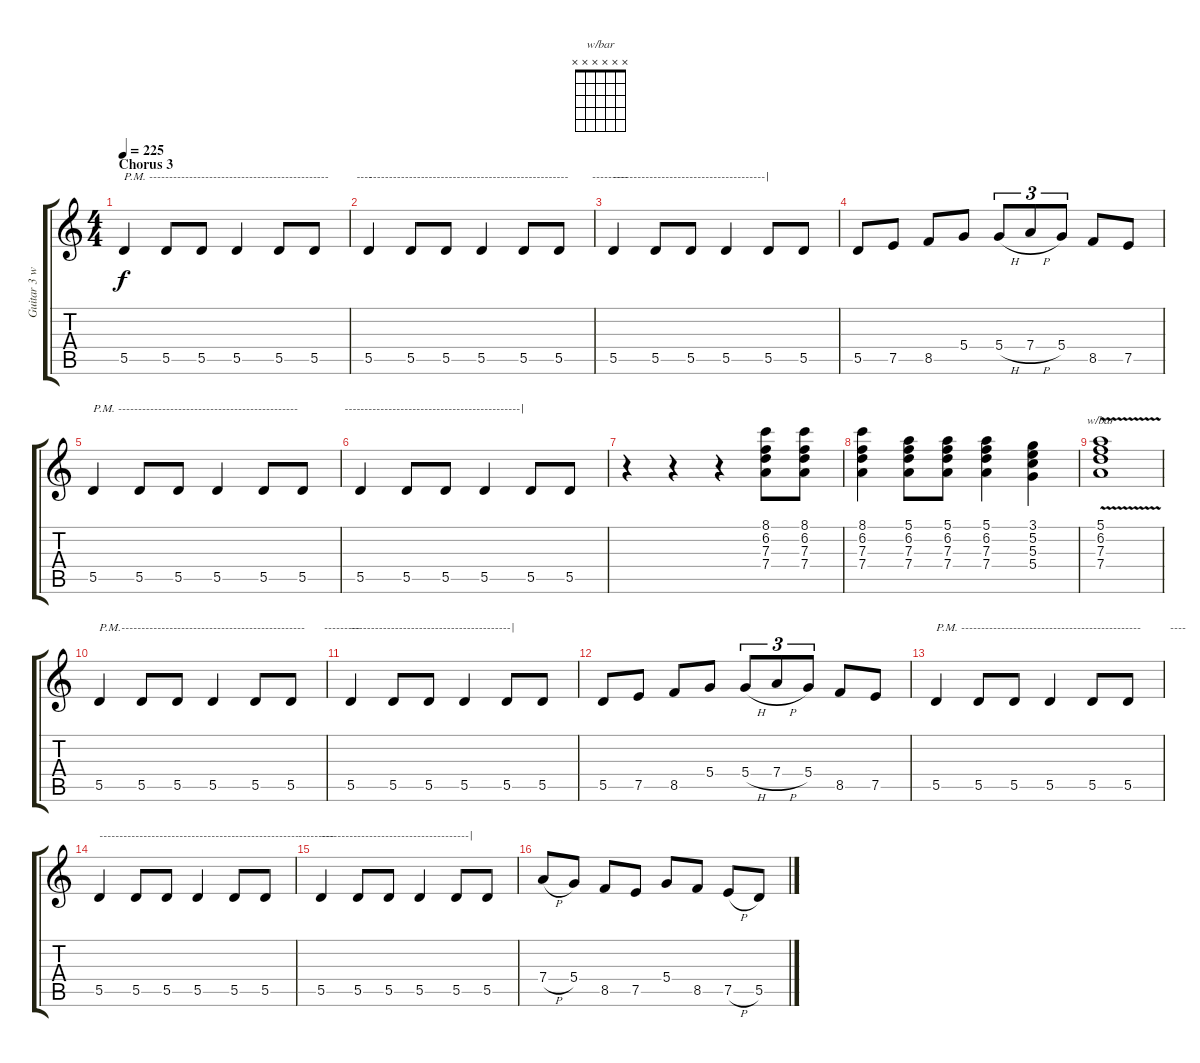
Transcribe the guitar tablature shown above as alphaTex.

\track ("Guitar 3 w/Distortion" "Guitar 3 w") {instrument distortionguitar}
\staff {score tabs}
\tuning (E4 B3 G3 D3 A2 E2) {hide}
\chord ("w/bar" x x x x x x)
\ts (4 4)
\section ("" "Chorus 3")
\tempo 225
\clef g2
\ks c
5.5.4{txt "P.M. ---------------------------------------------" dy f volume 7 balance 12} 5.5.8 5.5.8 5.5.4 5.5.8 5.5.8{txt "              ----"} |
5.5.4{txt "--------------------------------------------------"} 5.5.8 5.5.8 5.5.4 5.5.8 5.5.8{txt "           ---------"} |
5.5.4{txt "--------------------------------------|"} 5.5.8 5.5.8 5.5.4 5.5.8 5.5.8 |
5.5.8 7.5.8 8.5.8 5.4.8 5.4{h}.8{tu (3 2)} 7.4{h}.8{tu (3 2)} 5.4.8{tu (3 2)} 8.5.8 7.5.8 |
5.5.4{txt "P.M. ---------------------------------------------"} 5.5.8 5.5.8 5.5.4 5.5.8 5.5.8{txt "              ----"} |
5.5.4{txt "----------------------------------------|"} 5.5.8 5.5.8 5.5.4 5.5.8 5.5.8 |
r.4 r.4 r.4 (8.1 6.2 7.3 7.4).8 (8.1 6.2 7.3 7.4).8 |
(8.1 6.2 7.3 7.4).4 (5.1 6.2 7.3 7.4).8 (5.1 6.2 7.3 7.4).8 (5.1 6.2 7.3 7.4).4 (3.1 5.2 5.3 5.4).4 |
(5.1{v} 6.2{v} 7.3{v} 7.4{v}).1{ch "w/bar"} |
5.5.4{txt "P.M.----------------------------------------------"} 5.5.8 5.5.8 5.5.4 5.5.8 5.5.8{txt "           ---------"} |
5.5.4{txt "----------------------------------------|"} 5.5.8 5.5.8 5.5.4 5.5.8 5.5.8 |
5.5.8 7.5.8 8.5.8 5.4.8 5.4{h}.8{tu (3 2)} 7.4{h}.8{tu (3 2)} 5.4.8{tu (3 2)} 8.5.8 7.5.8 |
5.5.4{txt "P.M. ---------------------------------------------"} 5.5.8 5.5.8 5.5.4 5.5.8 5.5.8{txt "              ----"} |
5.5.4{txt "--------------------------------------------------"} 5.5.8 5.5.8 5.5.4 5.5.8 5.5.8{txt "           ---------"} |
5.5.4{txt "-------------------------------------|"} 5.5.8 5.5.8 5.5.4 5.5.8 5.5.8 |
7.4{h}.8 5.4.8 8.5.8 7.5.8 5.4.8 8.5.8 7.5{h}.8 5.5.8
